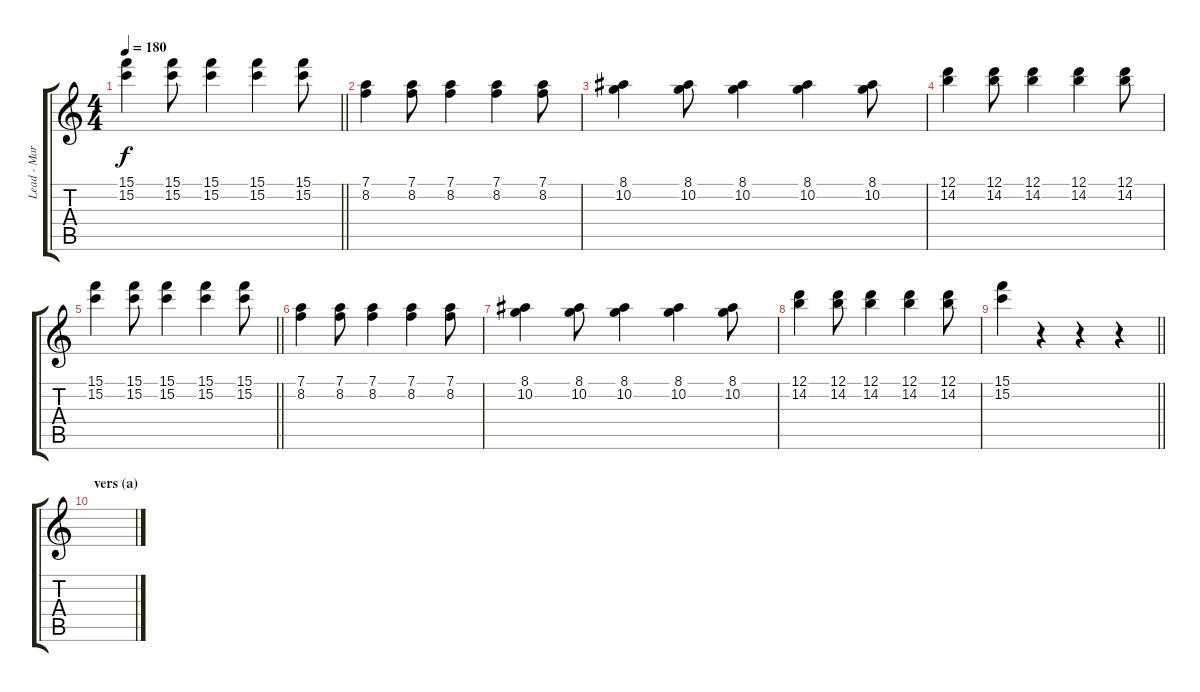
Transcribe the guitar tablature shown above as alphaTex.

\track ("Lead - Martin Sweet" "Lead - Mar") {instrument overdrivenguitar}
\staff {score tabs}
\tuning (D4 A3 F3 C3 G2 D2) {hide}
\ts (4 4)
\tempo 180
\clef g2
\barLineRight lightlight
\ks c
(15.1 15.2).4{dy f} (15.1 15.2).8 (15.1 15.2).4 (15.1 15.2).4 (15.1 15.2).8 |
(7.1 8.2).4 (7.1 8.2).8 (7.1 8.2).4 (7.1 8.2).4 (7.1 8.2).8 |
(8.1 10.2).4 (8.1 10.2).8 (8.1 10.2).4 (8.1 10.2).4 (8.1 10.2).8 |
(12.1 14.2).4 (12.1 14.2).8 (12.1 14.2).4 (12.1 14.2).4 (12.1 14.2).8 |
\barLineRight lightlight
(15.1 15.2).4 (15.1 15.2).8 (15.1 15.2).4 (15.1 15.2).4 (15.1 15.2).8 |
(7.1 8.2).4 (7.1 8.2).8 (7.1 8.2).4 (7.1 8.2).4 (7.1 8.2).8 |
(8.1 10.2).4 (8.1 10.2).8 (8.1 10.2).4 (8.1 10.2).4 (8.1 10.2).8 |
(12.1 14.2).4 (12.1 14.2).8 (12.1 14.2).4 (12.1 14.2).4 (12.1 14.2).8 |
\barLineRight lightlight
(15.1 15.2).4 r.4 r.4 r.4 |
\section ("" "vers (a)")
